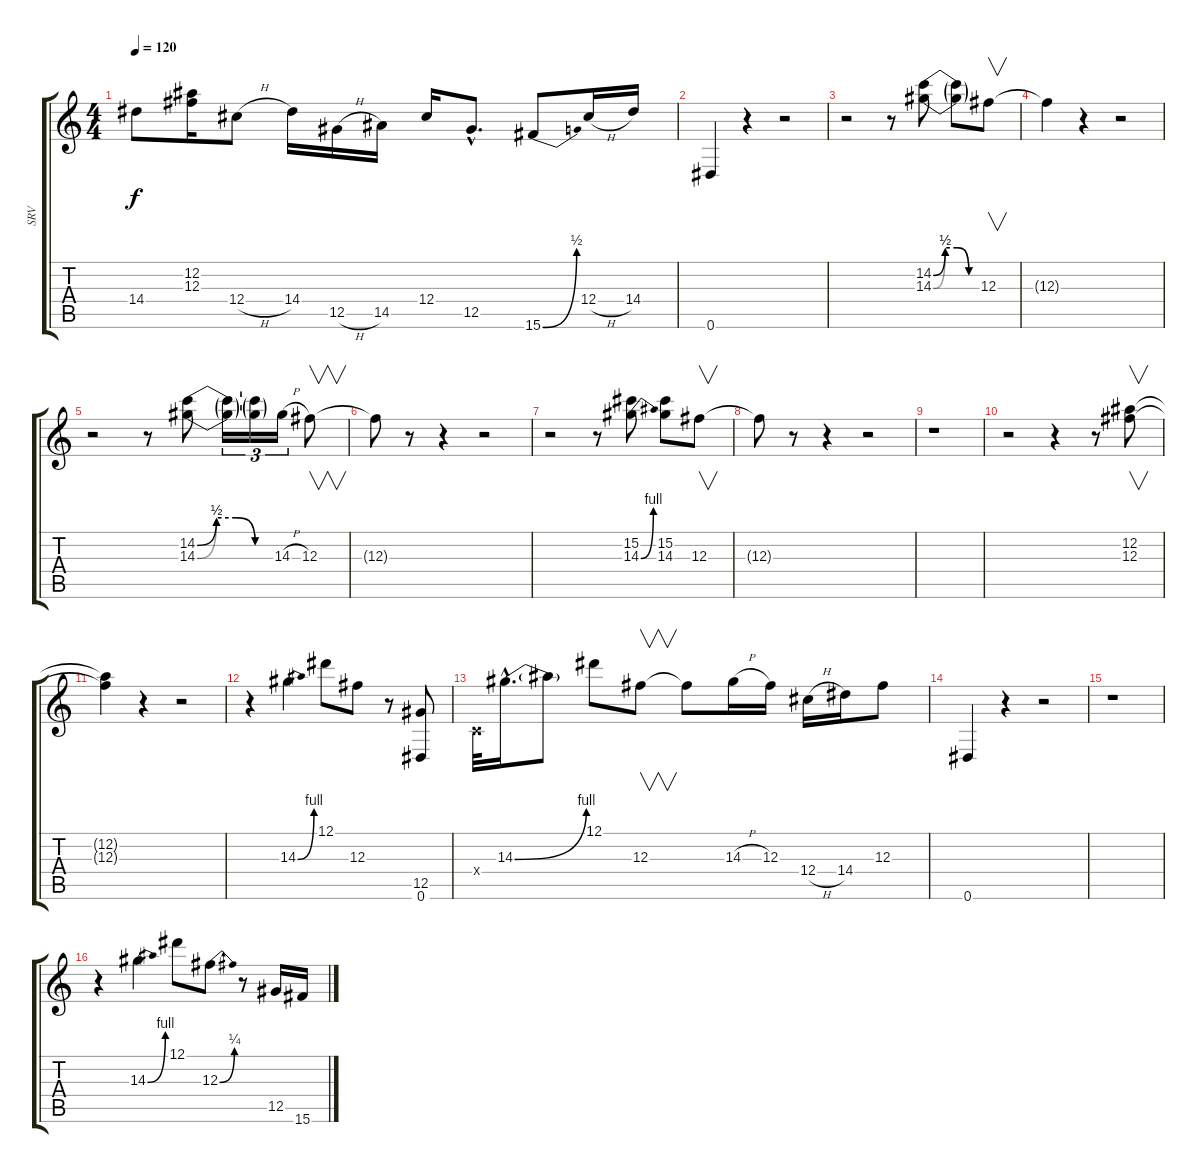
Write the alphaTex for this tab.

\track ("SRV" "SRV") {instrument overdrivenguitar}
\staff {score tabs}
\tuning (Eb4 Bb3 Gb3 Db3 Ab2 Eb2) {hide}
\ts (4 4)
\tempo 120
\clef g2
\ks c
14.4.8{dy f} (12.2 12.3).16 12.4{h}.8 14.4.16 12.5{h}.16 14.5.16 12.4.16 12.5{hac}.8{d} 15.6{be (bend 0 0 60 2)}.8 12.4{h}.16 14.4.16 |
0.6.4 r.4 r.2 |
r.2 r.8 (14.2{be (custom 0 0 15 2 30 2 45 0 60 0)} 14.3{be (custom 0 0 15 2 30 2 45 0 60 0)}).8 (14.2{t} 14.3{t}).8 12.3.8{v} |
12.3{t}.4 r.4 r.2 |
r.2 r.8 (14.2{be (custom 0 0 15 2 30 2 45 0 60 0)} 14.3{be (custom 0 0 15 2 30 2 45 0 60 0)}).8 (14.2{t} 14.3{t}).16{tu (3 2)} (14.2{t} 14.3{t}).16{tu (3 2)} 14.3{h}.16{tu (3 2)} 12.3.8{v} |
12.3{t}.8 r.8 r.4 r.2 |
r.2 r.8 (15.2 14.3{be (bend 0 0 60 4)}).8 (15.2 14.3).8 12.3.8{v} |
12.3{t}.8 r.8 r.4 r.2 |
r.1 |
r.2 r.4 r.8 (12.2 12.3).8{v} |
(12.2{t} 12.3{t}).4 r.4 r.2 |
r.4 14.3{be (bend 0 0 60 4)}.4 12.1.8 12.3.8 r.8 (12.5 0.6).8 |
-1.4{x}.32 14.3{be (bend 0 0 60 4) hac}.16{d} 14.3{t}.8 12.1.8 12.3.8{v} 12.3{t}.8 14.3{h}.16 12.3.16 12.4{h}.16 14.4.16 12.3.8 |
0.6.4 r.4 r.2 |
r.1 |
r.4 14.3{be (bend 0 0 60 4)}.4 12.1.8 12.3{be (bend 0 0 60 1)}.8 r.8 12.5.16 15.6.16
